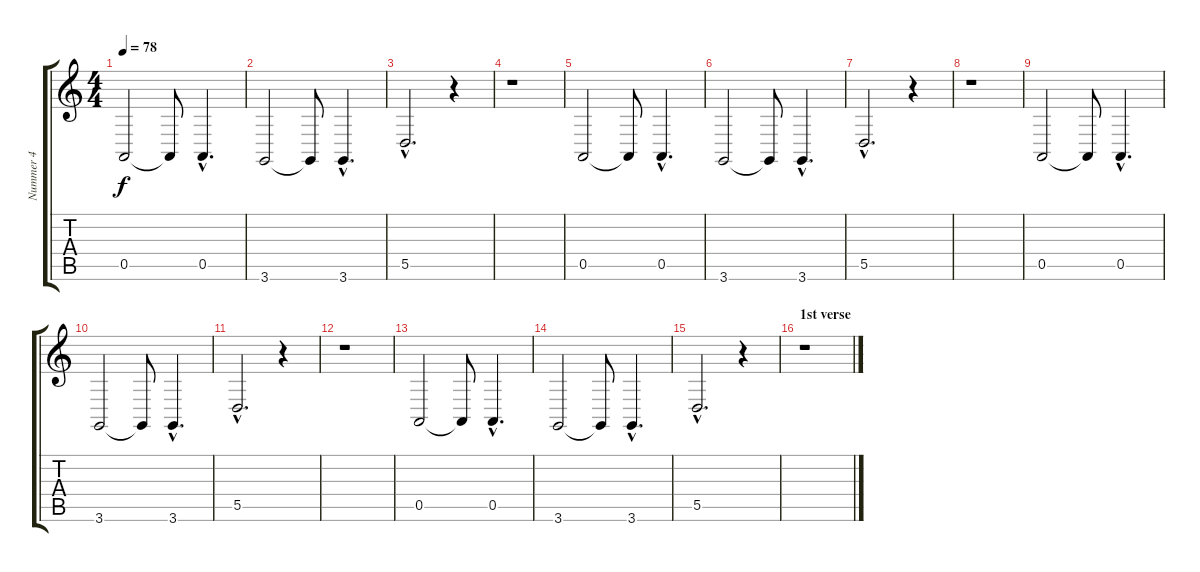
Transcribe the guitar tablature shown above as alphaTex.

\track ("Nummer 4" "Nummer 4") {instrument brightacousticpiano}
\staff {score tabs}
\tuning (E4 B3 G3 D3 A2 E2) {hide}
\ts (4 4)
\tempo 78
\clef g2
\ks c
0.5.2{dy f} 0.5{t}.8 0.5{hac}.4{d} |
3.6.2 3.6{t}.8 3.6{hac}.4{d} |
5.5{hac}.2{d} r.4 |
r.1 |
0.5.2 0.5{t}.8 0.5{hac}.4{d} |
3.6.2 3.6{t}.8 3.6{hac}.4{d} |
5.5{hac}.2{d} r.4 |
r.1 |
0.5.2 0.5{t}.8 0.5{hac}.4{d} |
3.6.2 3.6{t}.8 3.6{hac}.4{d} |
5.5{hac}.2{d} r.4 |
r.1 |
0.5.2 0.5{t}.8 0.5{hac}.4{d} |
3.6.2 3.6{t}.8 3.6{hac}.4{d} |
5.5{hac}.2{d} r.4 |
\section ("" "1st verse")
r.1
